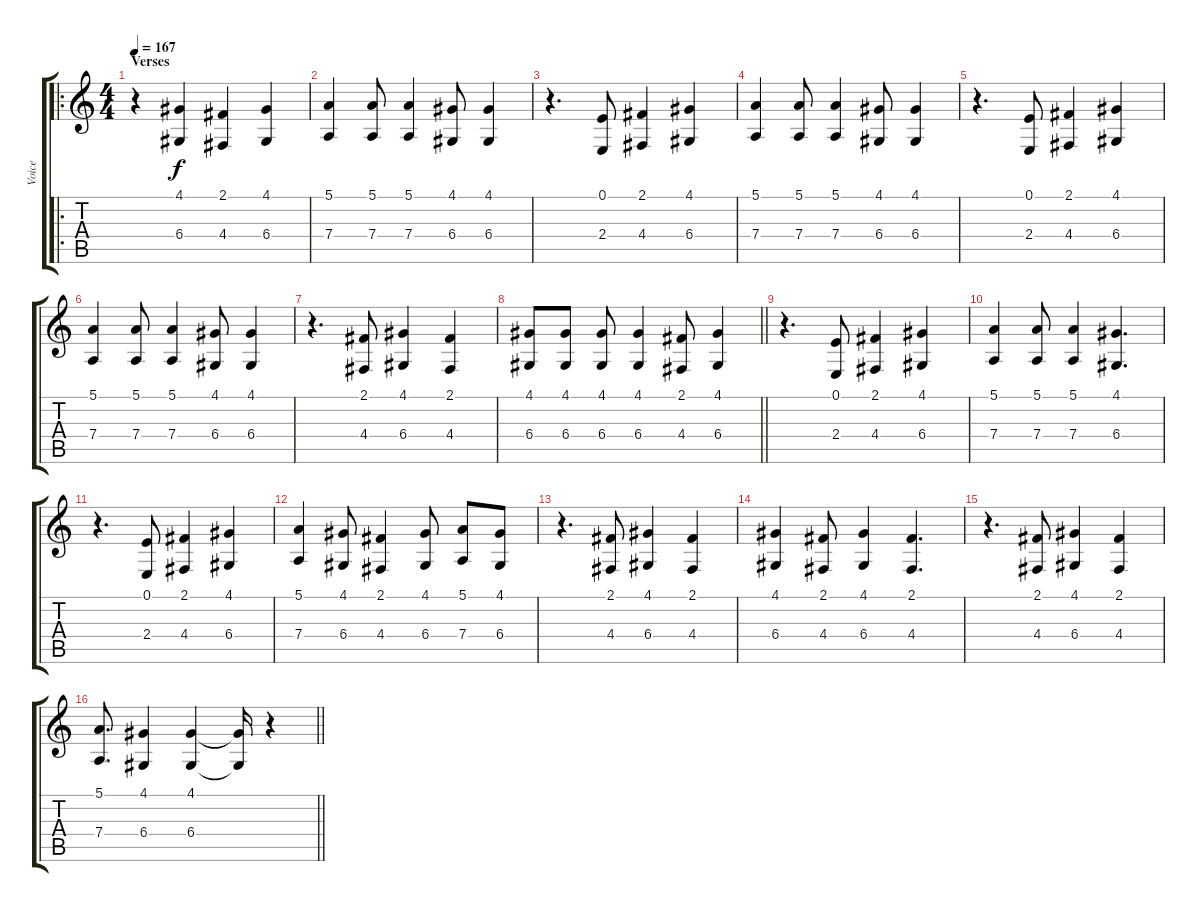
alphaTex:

\track ("Voice" "Voice") {instrument oboe}
\staff {score tabs}
\tuning (E4 B3 G3 D3 A2 E2) {hide}
\ro
\ts (4 4)
\section ("" "Verses")
\tempo 167
\clef g2
\ks c
r.4{dy f volume 9} (4.1 6.4).4 (2.1 4.4).4 (4.1 6.4).4 |
(5.1 7.4).4 (5.1 7.4).8 (5.1 7.4).4 (4.1 6.4).8 (4.1 6.4).4 |
r.4{d} (0.1 2.4).8 (2.1 4.4).4 (4.1 6.4).4 |
(5.1 7.4).4 (5.1 7.4).8 (5.1 7.4).4 (4.1 6.4).8 (4.1 6.4).4 |
r.4{d} (0.1 2.4).8 (2.1 4.4).4 (4.1 6.4).4 |
(5.1 7.4).4 (5.1 7.4).8 (5.1 7.4).4 (4.1 6.4).8 (4.1 6.4).4 |
r.4{d volume 16} (2.1 4.4).8 (4.1 6.4).4 (2.1 4.4).4 |
\barLineRight lightlight
(4.1 6.4).8 (4.1 6.4).8 (4.1 6.4).8 (4.1 6.4).4 (2.1 4.4).8 (4.1 6.4).4 |
r.4{d} (0.1 2.4).8 (2.1 4.4).4 (4.1 6.4).4 |
(5.1 7.4).4 (5.1 7.4).8 (5.1 7.4).4 (4.1 6.4).4{d} |
r.4{d} (0.1 2.4).8 (2.1 4.4).4 (4.1 6.4).4 |
(5.1 7.4).4 (4.1 6.4).8 (2.1 4.4).4 (4.1 6.4).8 (5.1 7.4).8 (4.1 6.4).8 |
r.4{d} (2.1 4.4).8 (4.1 6.4).4 (2.1 4.4).4 |
(4.1 6.4).4 (2.1 4.4).8 (4.1 6.4).4 (2.1 4.4).4{d} |
r.4{d} (2.1 4.4).8 (4.1 6.4).4 (2.1 4.4).4 |
\barLineRight lightlight
(5.1 7.4).8{d} (4.1 6.4).4 (4.1 6.4).4 (4.1{t} 6.4{t}).16 r.4
